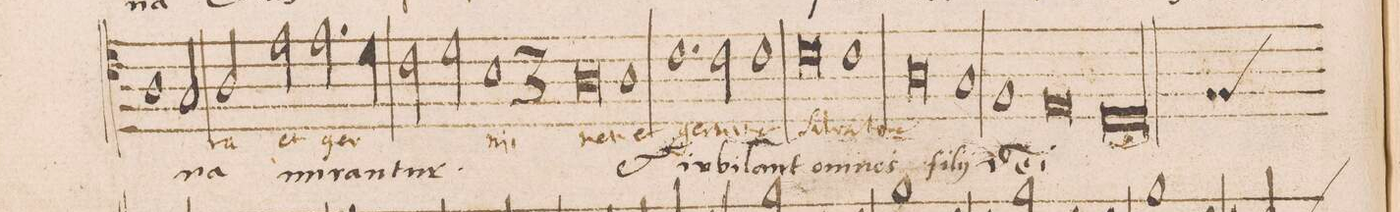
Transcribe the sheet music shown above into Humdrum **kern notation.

**kern	**text	**text
*I"TENOR	*	*
*clefC4	*	*
*k[]	*	*
*met(c|)	*	*
*M2/1	*	*
1A	.	.
2G/	.	.
=29	=29	=29
2A/	-ra	-na
2e\	et	mi-
2.e\	ger-	-ran-
4d\	.	.
=30	=30	=30
2c\	.	-tur
2d\	.	.
1B	-mi-	.
=31	=31	=31
*M3/1	*	*
*met(3)	*	*
0A	-net	.
1A	et	et
=32	=32	=32
1.c	ger-	iu-
2c\	-mi-	-bi-
1c	-net	-lant
=33	=33	=33
0c	Sal-	om-
1c	-va-	-nes
=34	=34	=34
0A	-to-	fi-
1G	.	-li-
=35	=35	=35
1F	.	-us
0E	.	de-
=36	=36	=36
*custos:F	*	*
0.D	-re	-i
=37	=37	=37
*k[b-]	*	*
*M2/1	*	*
*met(c|)	*	*
*-	*-	*-
